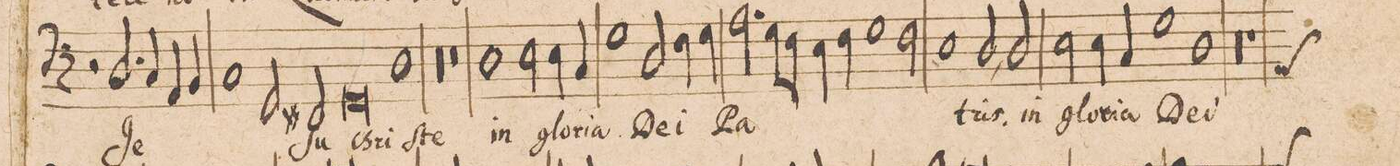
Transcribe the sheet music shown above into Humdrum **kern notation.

**kern	**text
*I"[BASSVS.]	*
*clefF4	*
*k[]	*
*met(C|)	*
*M2/1	*
2r	.
2.D/	Je-
=99-	=99-
4C/	.
4AA/	.
4BB/	.
1C/	.
=100-	=100-
2GG/	.
2FF#X/	-ſu
0GG/	Chri-
=101-	=101-
1D\	-ſte
=102-	=102-
00r	.
=103-	=103-
=104-	=104-
0r	.
=105-	=105-
1D\	in
2E\	glo-
4E\	-ri-
4C/	-a
=106-	=106-
1G\	De-
2D/	-i
4F\	Pa-
4G\	.
=107-	=107-
2.A\	.
8G\L	.
8F\J	.
4E\	.
4F\	.
1G\	.
=108-	=108-
2F\	.
1E\	.
=109-	=109-
2D,/	-tris,
2D/	in
2E\	glo-
4E\	-ri-
4C/	-a
=110-	=110-
1G\	De-
1D\	-i
=111-	=111-
00r	.
=112-	=112-
=113-	=113-
*custos:AA	*
1r	.
2r	.
*-	*-
